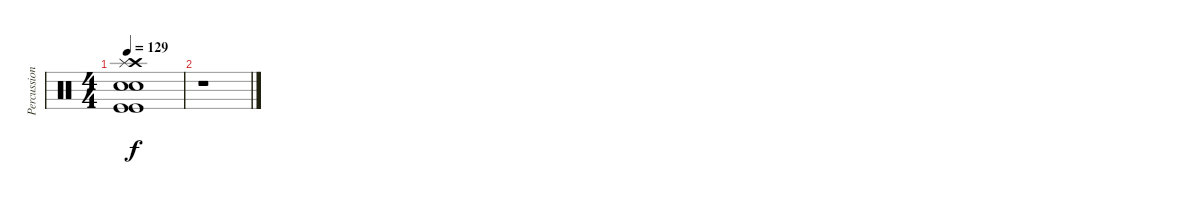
\track ("Percussions" "Percussion") {instrument percussion}
\staff {score}
\articulation defaults
\ts (4 4)
\tempo 129
\clef neutral
\ks c
("Crash high (hit)" "Splash (hit)" "Snare (hit) 2" "Snare (hit) 2" "Kick (hit)" "Kick (hit)").1{dy f} |
r.1
